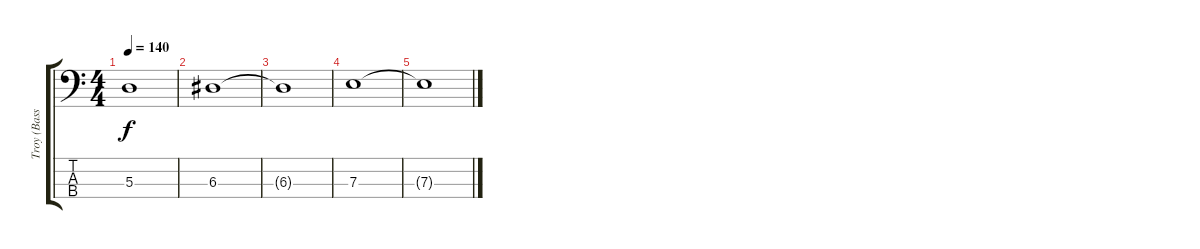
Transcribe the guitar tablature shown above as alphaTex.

\track ("Troy (Bass)" "Troy (Bass") {instrument electricbassfinger}
\staff {score tabs}
\tuning (G2 D2 A1 E1) {hide}
\ts (4 4)
\tempo 140
\clef f4
\ks c
5.3{t}.1{dy f} |
6.3.1 |
6.3{t}.1 |
7.3.1 |
7.3{t}.1
